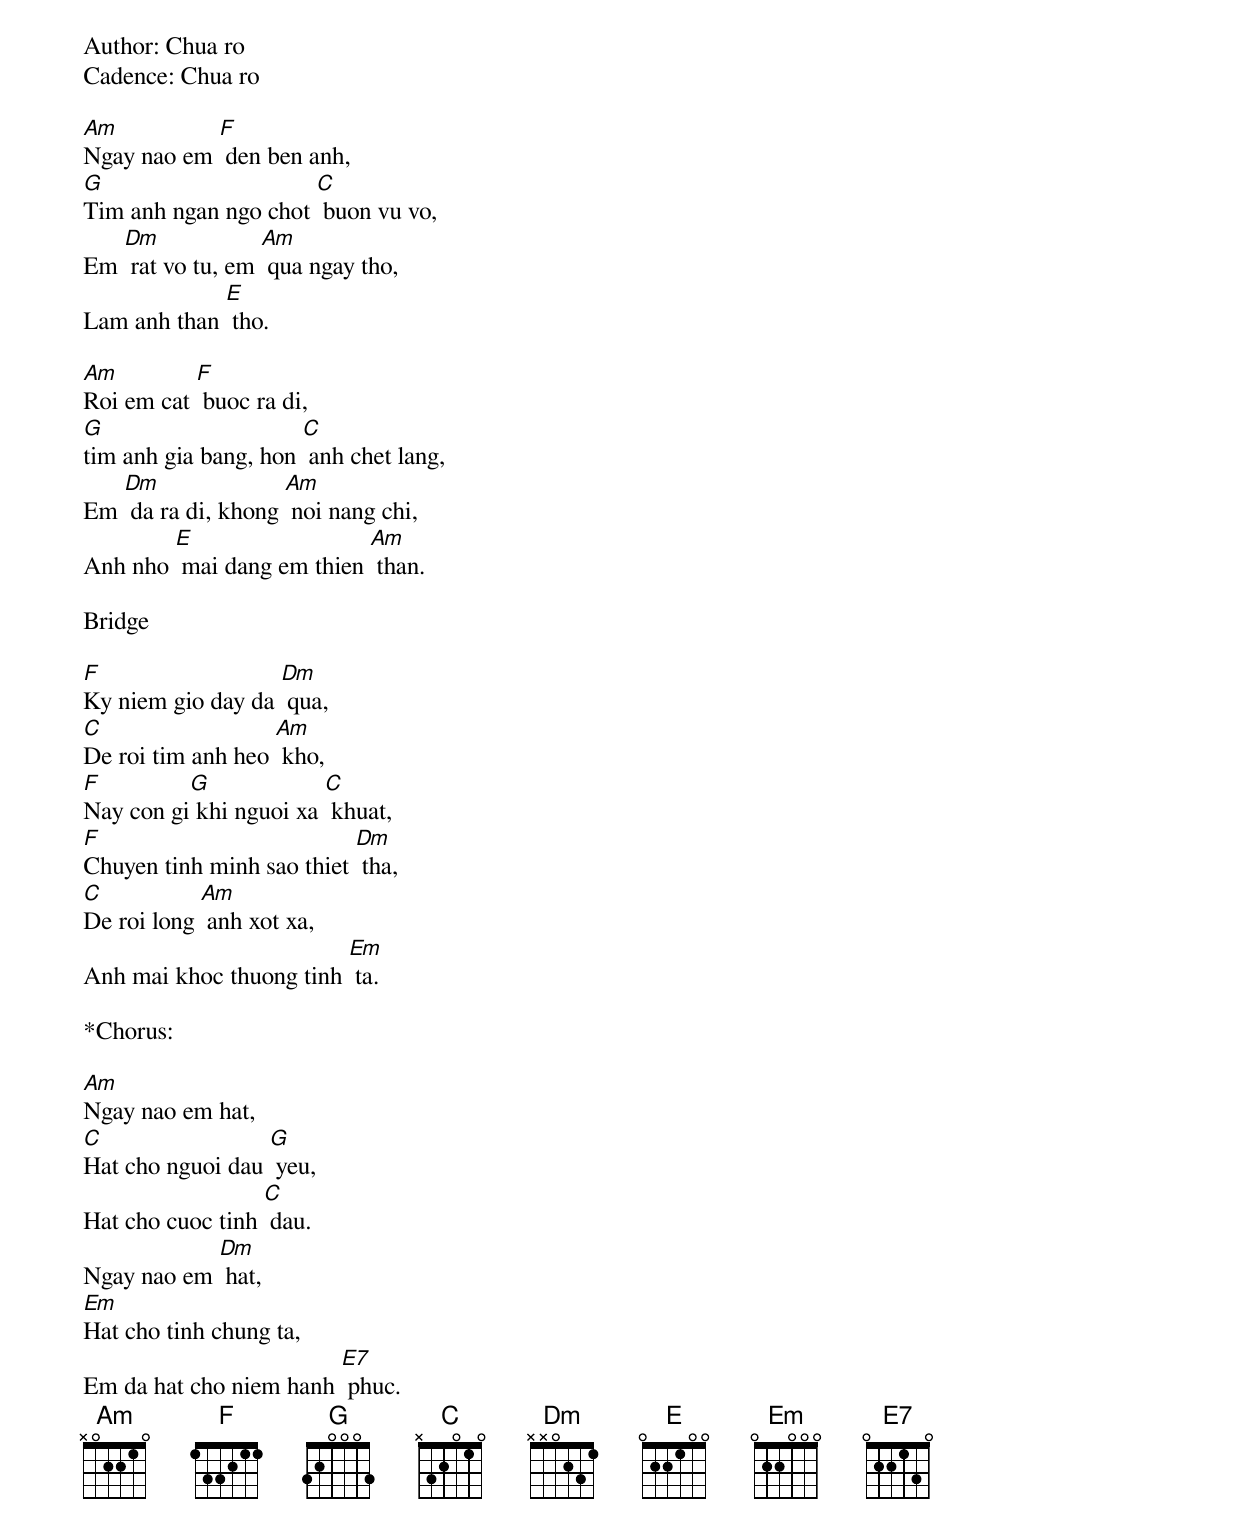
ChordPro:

Author: Chua ro
Cadence: Chua ro

[Am]Ngay nao em [F] den ben anh,
[G]Tim anh ngan ngo chot [C] buon vu vo,
Em [Dm] rat vo tu, em [Am] qua ngay tho,
Lam anh than [E] tho.

[Am]Roi em cat [F] buoc ra di,
[G]tim anh gia bang, hon [C] anh chet lang,
Em [Dm] da ra di, khong [Am] noi nang chi,
Anh nho [E] mai dang em thien [Am] than.

Bridge

[F]Ky niem gio day da [Dm] qua,
[C]De roi tim anh heo [Am] kho,
[F]Nay con gi[G] khi nguoi xa [C] khuat,
[F]Chuyen tinh minh sao thiet [Dm] tha,
[C]De roi long [Am] anh xot xa,
Anh mai khoc thuong tinh [Em] ta.

*Chorus:

[Am]Ngay nao em hat,
[C]Hat cho nguoi dau [G] yeu,
Hat cho cuoc tinh [C] dau.
Ngay nao em [Dm] hat,
[Em]Hat cho tinh chung ta,
Em da hat cho niem hanh [E7] phuc.
